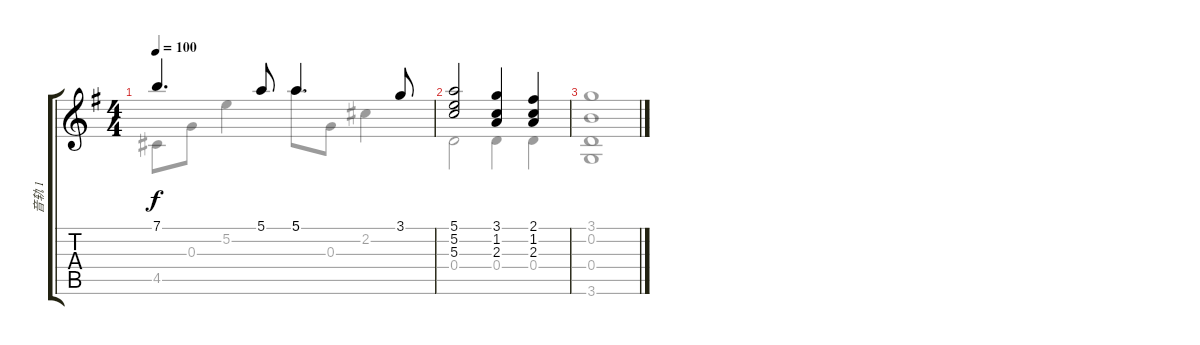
\track ("音轨 1" "音轨 1") {instrument acousticguitarnylon}
\staff {score tabs}
\tuning (E4 B3 G3 D3 A2 E2) {hide}
\voice
\ts (4 4)
\tempo 100
\clef g2
\ks g
7.1.4{d dy f} 5.1.8 5.1.4{d beam Up} 3.1.8 |
(5.1 5.2 5.3).2 (3.1 1.2 2.3).4 (2.1 1.2 2.3).4 |
\voice
\clef g2
\ottava regular
\simile none
\ks g
4.5.8{dy f} 0.3.8 5.2.4 5.1.8 0.3.8 2.2.4 |
0.4.2 0.4.4 0.4.4 |
(3.1 0.2 0.4 3.6).1
